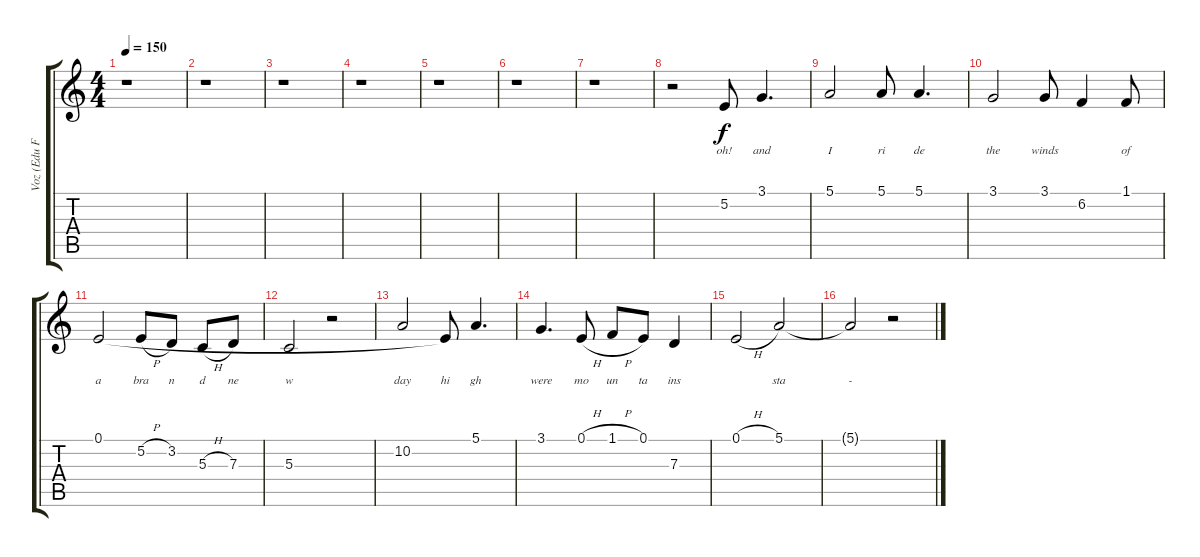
\track ("Voz (Edu Falaschi)" "Voz (Edu F") {instrument oboe}
\staff {score tabs}
\tuning (E4 B3 G3 D3 A2 E2) {hide}
\ts (4 4)
\tempo 150
\clef g2
\ks c
r.1{dy f} |
r.1 |
r.1 |
r.1 |
r.1 |
r.1 |
r.1 |
r.2 5.2.8{lyrics (0 "oh!") lyrics (1 "") lyrics (2 "") lyrics (3 "") lyrics (4 "")} 3.1.4{d lyrics (0 "and") lyrics (1 "") lyrics (2 "") lyrics (3 "") lyrics (4 "")} |
5.1.2{lyrics (0 "I") lyrics (1 "") lyrics (2 "") lyrics (3 "") lyrics (4 "")} 5.1.8{lyrics (0 "ri") lyrics (1 "") lyrics (2 "") lyrics (3 "") lyrics (4 "")} 5.1.4{d lyrics (0 "de") lyrics (1 "") lyrics (2 "") lyrics (3 "") lyrics (4 "")} |
3.1.2{lyrics (0 "the") lyrics (1 "") lyrics (2 "") lyrics (3 "") lyrics (4 "")} 3.1.8{lyrics (0 "winds") lyrics (1 "") lyrics (2 "") lyrics (3 "") lyrics (4 "")} 6.2.4{lyrics (0 "") lyrics (1 "") lyrics (2 "") lyrics (3 "") lyrics (4 "")} 1.1.8{lyrics (0 "of") lyrics (1 "") lyrics (2 "") lyrics (3 "") lyrics (4 "")} |
0.1.2{lyrics (0 "a") lyrics (1 "") lyrics (2 "") lyrics (3 "") lyrics (4 "")} 5.2{h}.8{lyrics (0 "bra") lyrics (1 "") lyrics (2 "") lyrics (3 "") lyrics (4 "")} 3.2.8{lyrics (0 "n") lyrics (1 "") lyrics (2 "") lyrics (3 "") lyrics (4 "")} 5.3{h}.8{lyrics (0 "d") lyrics (1 "") lyrics (2 "") lyrics (3 "") lyrics (4 "")} 7.3.8{lyrics (0 "ne") lyrics (1 "") lyrics (2 "") lyrics (3 "") lyrics (4 "")} |
5.3.2{lyrics (0 "w") lyrics (1 "") lyrics (2 "") lyrics (3 "") lyrics (4 "")} r.2 |
10.2.2{lyrics (0 "day") lyrics (1 "") lyrics (2 "") lyrics (3 "") lyrics (4 "")} 0.1{t}.8{lyrics (0 "hi") lyrics (1 "") lyrics (2 "") lyrics (3 "") lyrics (4 "")} 5.1.4{d lyrics (0 "gh") lyrics (1 "") lyrics (2 "") lyrics (3 "") lyrics (4 "")} |
3.1.4{d lyrics (0 "were") lyrics (1 "") lyrics (2 "") lyrics (3 "") lyrics (4 "")} 0.1{h}.8{lyrics (0 "mo") lyrics (1 "") lyrics (2 "") lyrics (3 "") lyrics (4 "")} 1.1{h}.8{lyrics (0 "un") lyrics (1 "") lyrics (2 "") lyrics (3 "") lyrics (4 "")} 0.1.8{lyrics (0 "ta") lyrics (1 "") lyrics (2 "") lyrics (3 "") lyrics (4 "")} 7.3.4{lyrics (0 "ins") lyrics (1 "") lyrics (2 "") lyrics (3 "") lyrics (4 "")} |
0.1{h}.2{lyrics (0 "") lyrics (1 "") lyrics (2 "") lyrics (3 "") lyrics (4 "")} 5.1.2{lyrics (0 "sta") lyrics (1 "") lyrics (2 "") lyrics (3 "") lyrics (4 "")} |
5.1{t}.2{lyrics (0 "-") lyrics (1 "") lyrics (2 "") lyrics (3 "") lyrics (4 "")} r.2
